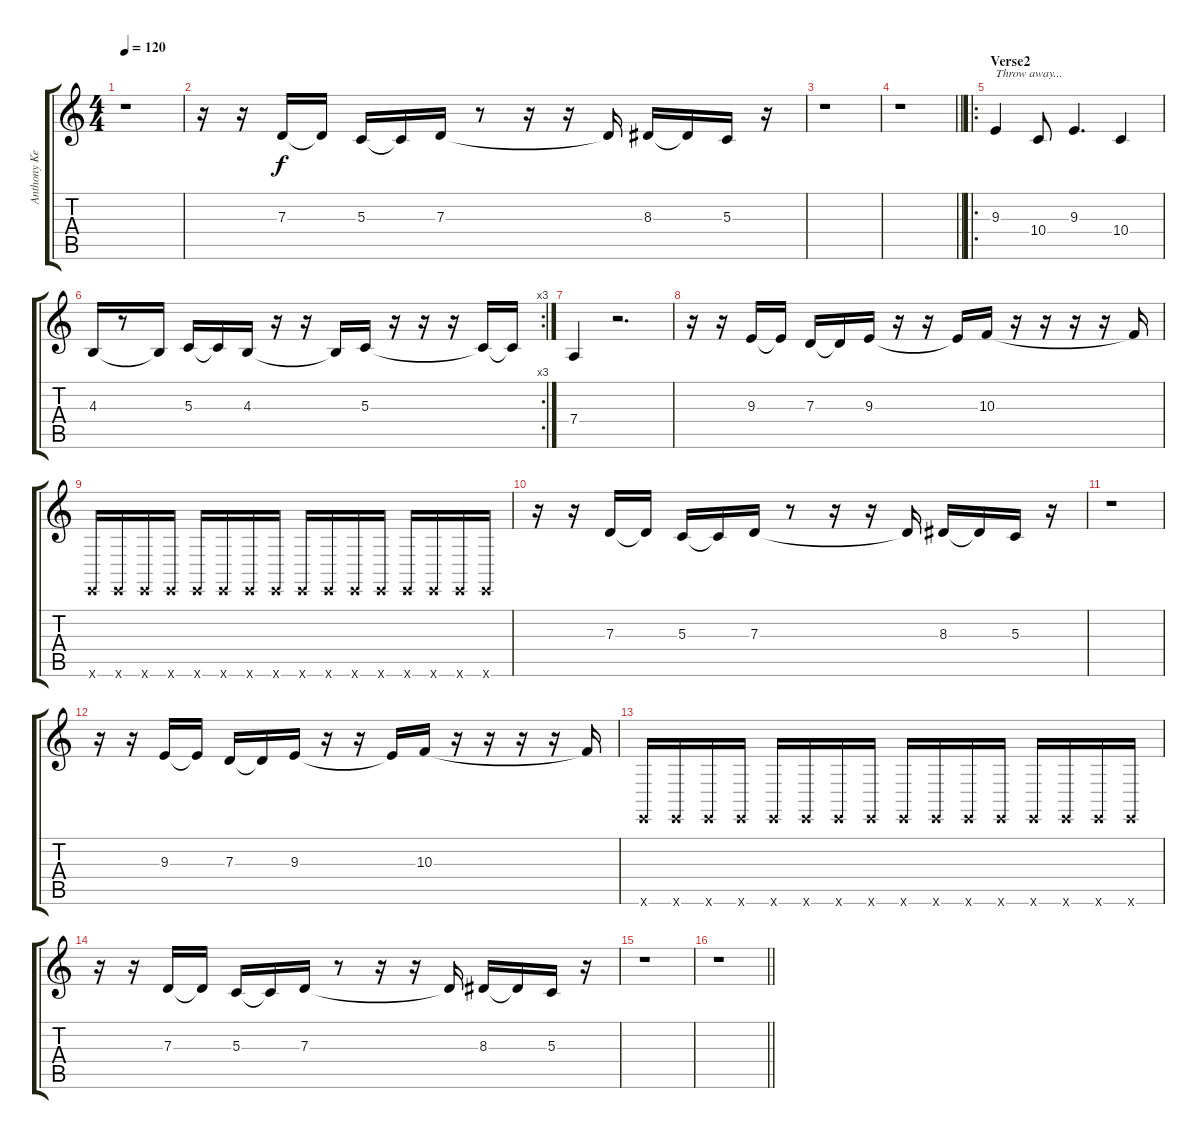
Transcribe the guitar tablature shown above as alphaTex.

\track ("Anthony Keidis (Vocals)" "Anthony Ke") {instrument lead6voice}
\staff {score tabs}
\tuning (E4 B3 G3 D3 A2 E2) {hide}
\ts (4 4)
\tempo 120
\clef g2
\ks c
r.1{dy f} |
r.16 r.16 7.3.16 7.3{t}.16 5.3.16 5.3{t}.16 7.3.16 r.8 r.16 r.16 7.3{t}.16 8.3.16 8.3{t}.16 5.3.16 r.16 |
r.1 |
\barLineRight lightlight
r.1 |
\ro
\section ("" "Verse2")
9.3.4{txt "Throw away..."} 10.4.8 9.3.4{d} 10.4.4 |
\rc 3
4.3.16 r.8 4.3{t}.16 5.3.16 5.3{t}.16 4.3.16 r.16 r.16 4.3{t}.16 5.3.16 r.16 r.16 r.16 5.3{t}.16 5.3{t}.16 |
7.4.4 r.2{d} |
r.16 r.16 9.3.16 9.3{t}.16 7.3.16 7.3{t}.16 9.3.16 r.16 r.16 9.3{t}.16 10.3.16 r.16 r.16 r.16 r.16 10.3{t}.16 |
0.6{x}.16 0.6{x}.16 0.6{x}.16 0.6{x}.16 0.6{x}.16 0.6{x}.16 0.6{x}.16 0.6{x}.16 0.6{x}.16 0.6{x}.16 0.6{x}.16 0.6{x}.16 0.6{x}.16 0.6{x}.16 0.6{x}.16 0.6{x}.16 |
r.16 r.16 7.3.16 7.3{t}.16 5.3.16 5.3{t}.16 7.3.16 r.8 r.16 r.16 7.3{t}.16 8.3.16 8.3{t}.16 5.3.16 r.16 |
r.1 |
r.16 r.16 9.3.16 9.3{t}.16 7.3.16 7.3{t}.16 9.3.16 r.16 r.16 9.3{t}.16 10.3.16 r.16 r.16 r.16 r.16 10.3{t}.16 |
0.6{x}.16 0.6{x}.16 0.6{x}.16 0.6{x}.16 0.6{x}.16 0.6{x}.16 0.6{x}.16 0.6{x}.16 0.6{x}.16 0.6{x}.16 0.6{x}.16 0.6{x}.16 0.6{x}.16 0.6{x}.16 0.6{x}.16 0.6{x}.16 |
r.16 r.16 7.3.16 7.3{t}.16 5.3.16 5.3{t}.16 7.3.16 r.8 r.16 r.16 7.3{t}.16 8.3.16 8.3{t}.16 5.3.16 r.16 |
r.1 |
\barLineRight lightlight
r.1
